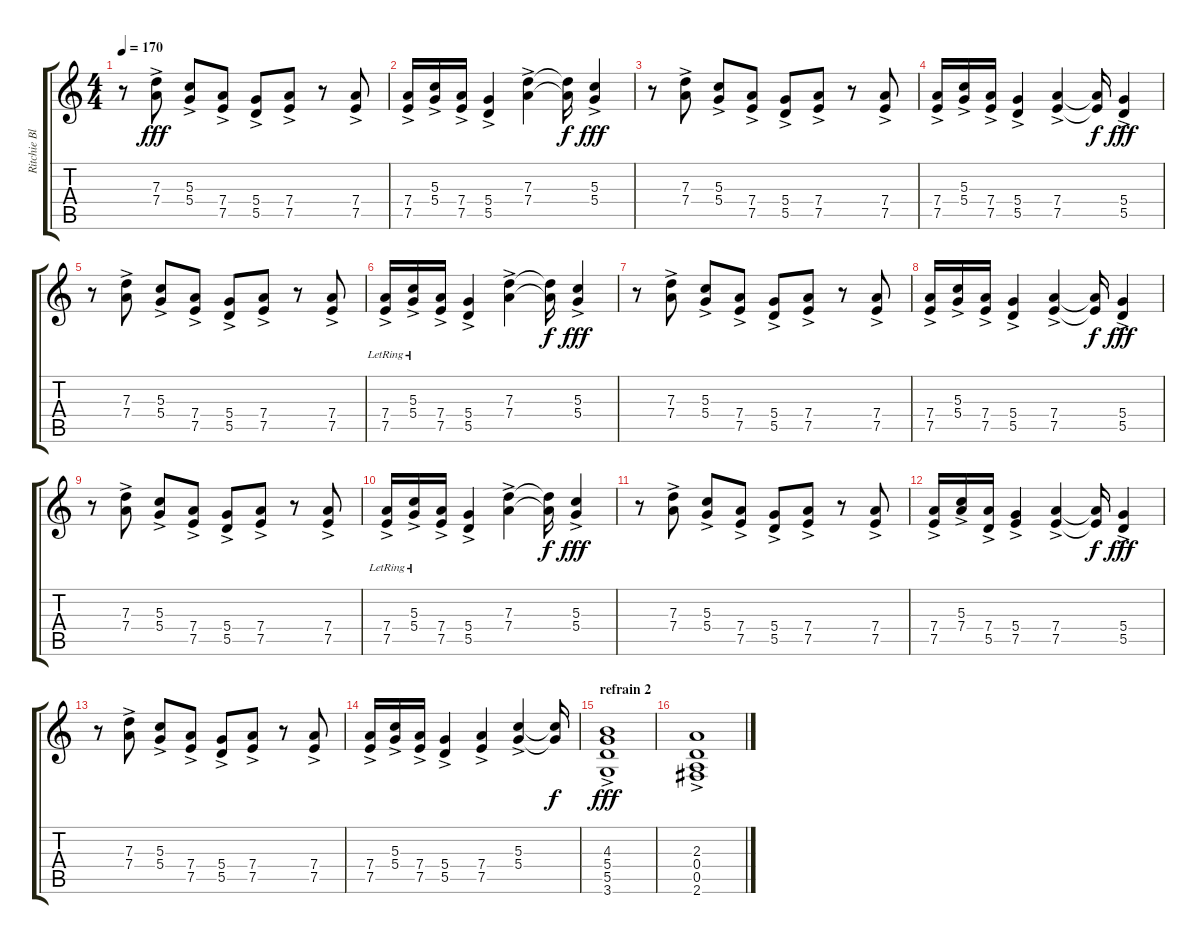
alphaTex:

\track ("Ritchie Blackmore" "Ritchie Bl") {instrument distortionguitar}
\staff {score tabs}
\tuning (E4 B3 G3 D3 A2 E2) {hide}
\ts (4 4)
\tempo 170
\clef g2
\ks c
r.8{dy fff} (7.3{ac} 7.4).8 (5.3{ac} 5.4).8 (7.4{ac} 7.5).8 (5.4{ac} 5.5).8 (7.4{ac} 7.5).8 r.8 (7.4{ac} 7.5).8 |
(7.4{ac} 7.5).16 (5.3{ac} 5.4).16 (7.4{ac} 7.5).16 (5.4{ac} 5.5).4 (7.3{ac} 7.4{ac}).4 (7.3{t} 7.4{t}).16{dy f} (5.3{ac} 5.4{ac}).4{dy fff} |
r.8 (7.3{ac} 7.4).8 (5.3{ac} 5.4).8 (7.4{ac} 7.5).8 (5.4{ac} 5.5).8 (7.4{ac} 7.5).8 r.8 (7.4{ac} 7.5).8 |
(7.4{ac} 7.5).16 (5.3{ac} 5.4).16 (7.4{ac} 7.5).16 (5.4{ac} 5.5).4 (7.4{ac} 7.5{ac}).4 (7.4{t} 7.5{t}).16{dy f} (5.4{ac} 5.5{ac}).4{dy fff} |
r.8 (7.3{ac} 7.4).8 (5.3{ac} 5.4).8 (7.4{ac} 7.5).8 (5.4{ac} 5.5).8 (7.4{ac} 7.5).8 r.8 (7.4{ac} 7.5).8 |
(7.4{ac lr} 7.5).16 (5.3{ac lr} 5.4).16 (7.4{ac} 7.5).16 (5.4{ac} 5.5).4 (7.3{ac} 7.4{ac}).4 (7.3{t} 7.4{t}).16{dy f} (5.3{ac} 5.4{ac}).4{dy fff} |
r.8 (7.3{ac} 7.4).8 (5.3{ac} 5.4).8 (7.4{ac} 7.5).8 (5.4{ac} 5.5).8 (7.4{ac} 7.5).8 r.8 (7.4{ac} 7.5).8 |
(7.4{ac} 7.5).16 (5.3{ac} 5.4).16 (7.4{ac} 7.5).16 (5.4{ac} 5.5).4 (7.4{ac} 7.5{ac}).4 (7.4{t} 7.5{t}).16{dy f} (5.4{ac} 5.5{ac}).4{dy fff} |
r.8 (7.3{ac} 7.4).8 (5.3{ac} 5.4).8 (7.4{ac} 7.5).8 (5.4{ac} 5.5).8 (7.4{ac} 7.5).8 r.8 (7.4{ac} 7.5).8 |
(7.4{ac lr} 7.5).16 (5.3{ac lr} 5.4).16 (7.4{ac} 7.5).16 (5.4{ac} 5.5).4 (7.3{ac} 7.4{ac}).4 (7.3{t} 7.4{t}).16{dy f} (5.3{ac} 5.4{ac}).4{dy fff} |
r.8 (7.3{ac} 7.4).8 (5.3{ac} 5.4).8 (7.4{ac} 7.5).8 (5.4{ac} 5.5).8 (7.4{ac} 7.5).8 r.8 (7.4{ac} 7.5).8 |
(7.4{ac} 7.5).16 (5.3{ac} 7.4).16 (7.4{ac} 5.5).16 (5.4{ac} 7.5).4 (7.4{ac} 7.5{ac}).4 (7.4{t} 7.5{t}).16{dy f} (5.4{ac} 5.5{ac}).4{dy fff} |
r.8 (7.3{ac} 7.4).8 (5.3{ac} 5.4).8 (7.4{ac} 7.5).8 (5.4{ac} 5.5).8 (7.4{ac} 7.5).8 r.8 (7.4{ac} 7.5).8 |
(7.4{ac} 7.5).16 (5.3{ac} 5.4).16 (7.4{ac} 7.5).16 (5.4{ac} 5.5).4 (7.4{ac} 7.5{ac}).4 (5.3{ac} 5.4{ac}).4 (5.3{t} 5.4{t}).16{dy f} |
\section ("" "refrain 2")
(4.3{ac} 5.4{ac} 5.5{ac} 3.6{ac}).1{dy fff} |
(2.3{ac} 0.4 0.5{ac} 2.6{ac}).1
